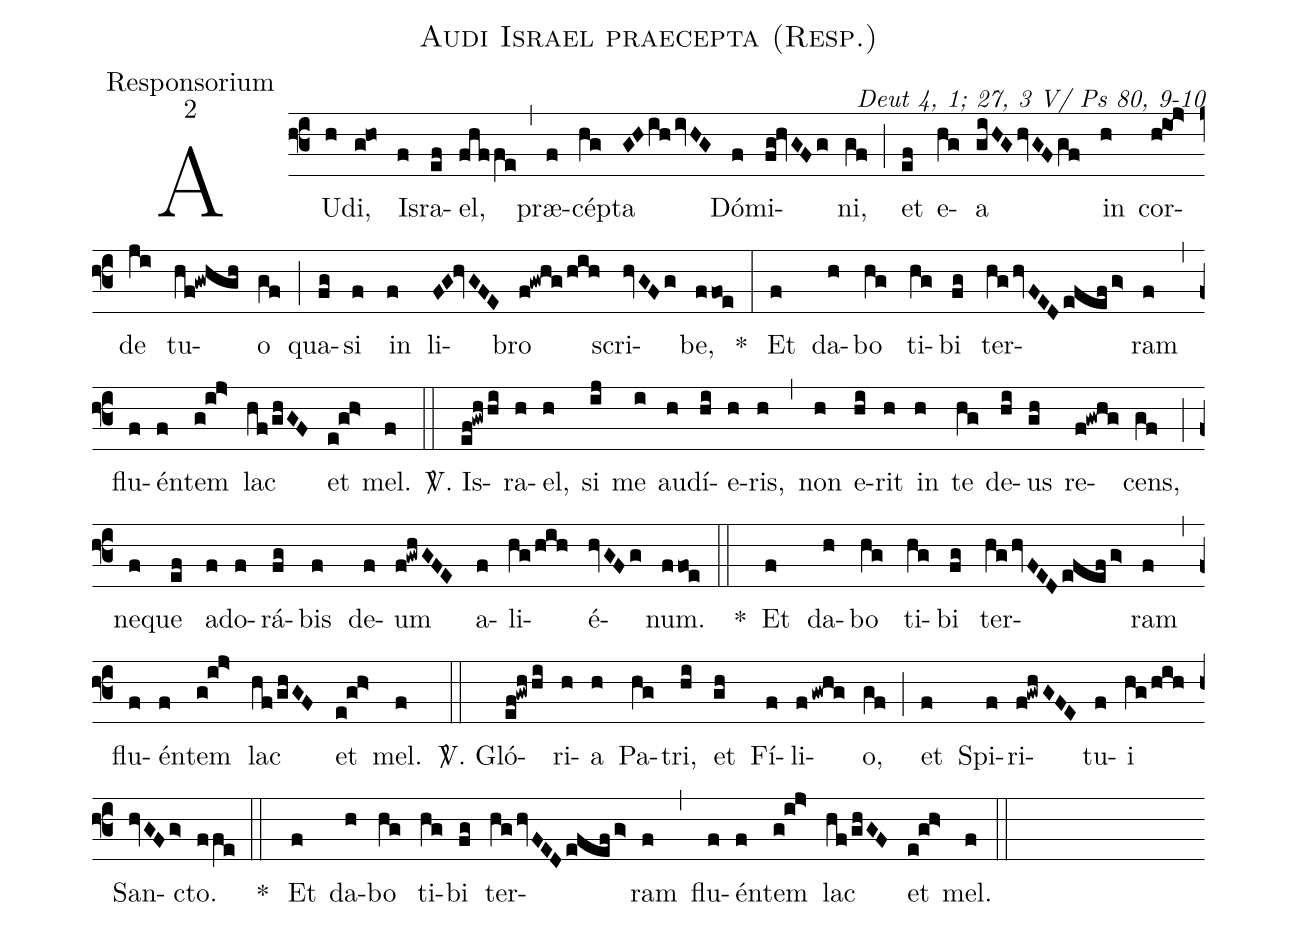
name:Audi Israel praecepta (Resp.);
office-part:Responsorium;
mode:2;
commentary:Deut 4, 1; 27, 3 V/ Ps 80, 9-10;
%%
(f3)AU(h)di,(g!ho) Is(f)ra(ef)el,(fhffe) (,) præ(f)cép(hg)ta(GHih/ivHG) Dó(f)mi(fg!hvGFg)ni,(gf) (;) et(ef) e(hg)a(giHGhvGFgf) in(h) cor(h!io!j>)de(ji) tu(hf!gwhgh)o(gf) (;) qua(fg)si(f) in(f) li(FG!hvGFE)bro(f!gwhg/hih) scri(hvGFg)be,(ffoe) *(:) Et(f) da(h)bo(hg) ti(hg)bi(fg) ter(hg/hvFEDefef/g>)ram(f) (,) flu(f)én(f)tem(gij>) lac(hf/ghGF) et(egh>) mel.(f) (::)

<sp>V/</sp>. Is(ef!gwhhi)ra(h)el,(h) si(ij) me(i) au(h)dí(hi)e(h)ris,(h) (,) non(h) e(hi)rit(h) in(h) te(hg) de(hi)us(gh) re(f!gwhg)cens,(gf) (;) ne(f)que(ef) ad(f)o(f)rá(fg)bis(f) de(f)um(f!gwhGFE) a(f)li(hg/hih)é(hvGFg)num.(ffoe) (::)
*() Et(f) da(h)bo(hg) ti(hg)bi(fg) ter(hg/hvFEDefef/g>)ram(f) (,) flu(f)én(f)tem(gij>) lac(hf/ghGF) et(egh>) mel.(f) (::)

<sp>V/</sp>. Gló(ef!gwh/hi)ri(h)a(h) Pa(hg)tri,(hi) et(gh) Fí(f)li(fgwhg)o,(gf) (;)et(f) Spi(f)ri(f!gwhG!FE)tu(f)i(hg/hih) San(hvGFg>)cto.(ffe) (::)
*() Et(f) da(h)bo(hg) ti(hg)bi(fg) ter(hg/hvFEDefef/g>)ram(f) (,) flu(f)én(f)tem(gij>) lac(hf/ghGF) et(egh>) mel.(f) (::)
